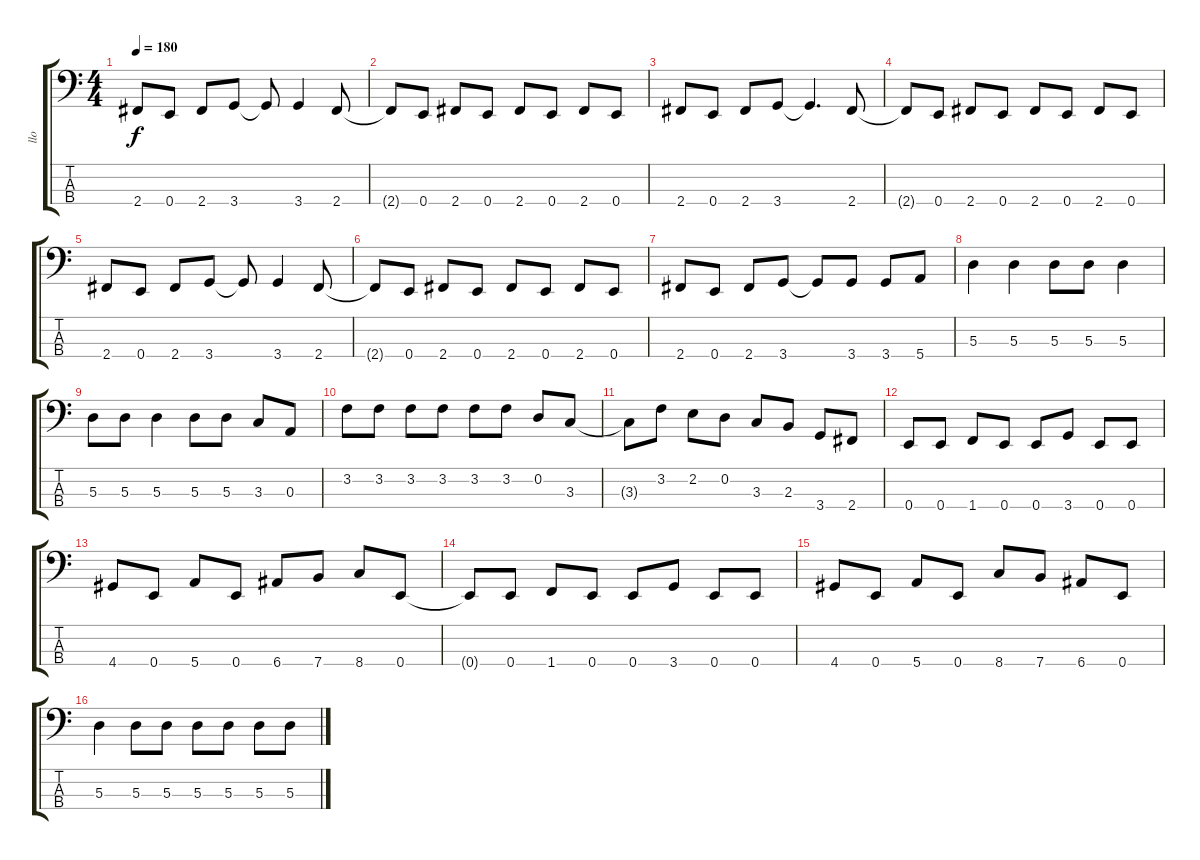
\track ("llo" "llo") {instrument electricbassfinger}
\staff {score tabs}
\tuning (G2 D2 A1 E1) {hide}
\ts (4 4)
\tempo 180
\clef f4
\ks c
2.4.8{dy f} 0.4.8 2.4.8 3.4.8 3.4{t}.8 3.4.4 2.4.8 |
2.4{t}.8 0.4.8 2.4.8 0.4.8 2.4.8 0.4.8 2.4.8 0.4.8 |
2.4.8 0.4.8 2.4.8 3.4.8 3.4{t}.4{d} 2.4.8 |
2.4{t}.8 0.4.8 2.4.8 0.4.8 2.4.8 0.4.8 2.4.8 0.4.8 |
2.4.8 0.4.8 2.4.8 3.4.8 3.4{t}.8 3.4.4 2.4.8 |
2.4{t}.8 0.4.8 2.4.8 0.4.8 2.4.8 0.4.8 2.4.8 0.4.8 |
2.4.8 0.4.8 2.4.8 3.4.8 3.4{t}.8 3.4.8 3.4.8 5.4.8 |
5.3.4 5.3.4 5.3.8 5.3.8 5.3.4 |
5.3.8 5.3.8 5.3.4 5.3.8 5.3.8 3.3.8 0.3.8 |
3.2.8 3.2.8 3.2.8 3.2.8 3.2.8 3.2.8 0.2.8 3.3.8 |
3.3{t}.8 3.2.8 2.2.8 0.2.8 3.3.8 2.3.8 3.4.8 2.4.8 |
0.4.8 0.4.8 1.4.8 0.4.8 0.4.8 3.4.8 0.4.8 0.4.8 |
4.4.8 0.4.8 5.4.8 0.4.8 6.4.8 7.4.8 8.4.8 0.4.8 |
0.4{t}.8 0.4.8 1.4.8 0.4.8 0.4.8 3.4.8 0.4.8 0.4.8 |
4.4.8 0.4.8 5.4.8 0.4.8 8.4.8 7.4.8 6.4.8 0.4.8 |
5.3.4 5.3.8 5.3.8 5.3.8 5.3.8 5.3.8 5.3.8
